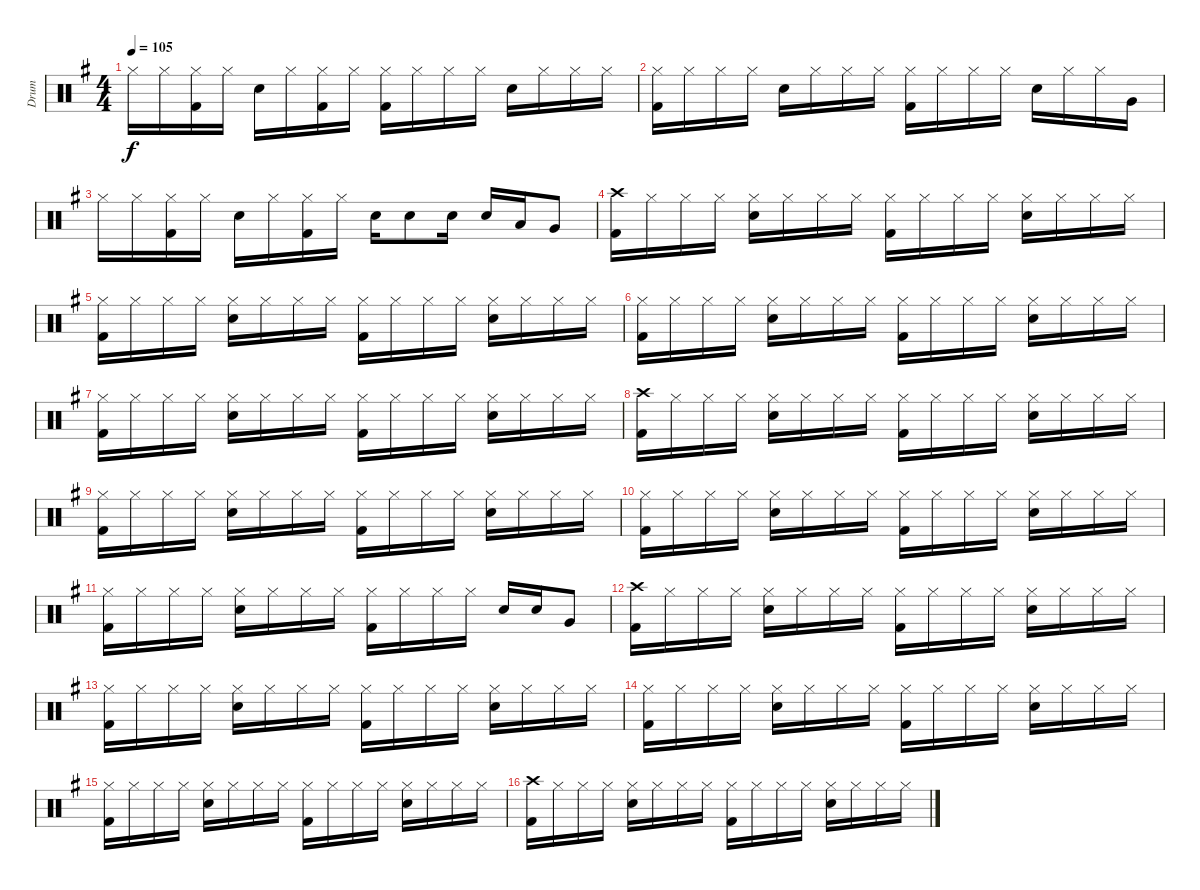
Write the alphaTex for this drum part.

\track ("Drum" "Drum") {instrument percussion}
\staff {score}
\articulation defaults
\ts (4 4)
\tempo 105
\clef neutral
\ks g "Hi-Hat (closed)".16{dy f} "Hi-Hat (closed)".16
("Hi-Hat (closed)" "Kick (hit) 2").16 "Hi-Hat (closed)".16 "Snare (hit) 2".16 "Hi-Hat (closed)".16 ("Hi-Hat (closed)" "Kick (hit) 2").16 "Hi-Hat (closed)".16 ("Hi-Hat (closed)" "Kick (hit) 2").16 "Hi-Hat (closed)".16 "Hi-Hat (closed)".16 "Hi-Hat (closed)".16 "Snare (hit) 2".16 "Hi-Hat (closed)".16 "Hi-Hat (closed)".16 "Hi-Hat (closed)".16 |
("Hi-Hat (closed)" "Kick (hit) 2").16 "Hi-Hat (closed)".16 "Hi-Hat (closed)".16 "Hi-Hat (closed)".16 "Snare (hit) 2".16 "Hi-Hat (closed)".16 "Hi-Hat (closed)".16 "Hi-Hat (closed)".16 ("Hi-Hat (closed)" "Kick (hit) 2").16 "Hi-Hat (closed)".16 "Hi-Hat (closed)".16 "Hi-Hat (closed)".16 "Snare (hit) 2".16 "Hi-Hat (closed)".16 "Hi-Hat (closed)".16 "Very Low Tom (hit)".16 |
"Hi-Hat (closed)".16 "Hi-Hat (closed)".16 ("Hi-Hat (closed)" "Kick (hit) 2").16 "Hi-Hat (closed)".16 "Snare (hit) 2".16 "Hi-Hat (closed)".16 ("Hi-Hat (closed)" "Kick (hit) 2").16 "Hi-Hat (closed)".16 "Snare (hit) 2".16 "Snare (hit) 2".8 "Snare (hit) 2".16 "Snare (hit) 2".16 "Low Floor Tom (hit)".16 "Very Low Tom (hit)".8 |
("Crash high (hit)" "Kick (hit) 2").16 "Hi-Hat (closed)".16 "Hi-Hat (closed)".16 "Hi-Hat (closed)".16 ("Hi-Hat (closed)" "Snare (hit) 2").16 "Hi-Hat (closed)".16 "Hi-Hat (closed)".16 "Hi-Hat (closed)".16 ("Hi-Hat (closed)" "Kick (hit) 2").16 "Hi-Hat (closed)".16 "Hi-Hat (closed)".16 "Hi-Hat (closed)".16 ("Hi-Hat (closed)" "Snare (hit) 2").16 "Hi-Hat (closed)".16 "Hi-Hat (closed)".16 "Hi-Hat (closed)".16 |
("Hi-Hat (closed)" "Kick (hit) 2").16 "Hi-Hat (closed)".16 "Hi-Hat (closed)".16 "Hi-Hat (closed)".16 ("Hi-Hat (closed)" "Snare (hit) 2").16 "Hi-Hat (closed)".16 "Hi-Hat (closed)".16 "Hi-Hat (closed)".16 ("Hi-Hat (closed)" "Kick (hit) 2").16 "Hi-Hat (closed)".16 "Hi-Hat (closed)".16 "Hi-Hat (closed)".16 ("Hi-Hat (closed)" "Snare (hit) 2").16 "Hi-Hat (closed)".16 "Hi-Hat (closed)".16 "Hi-Hat (closed)".16 |
("Hi-Hat (closed)" "Kick (hit) 2").16 "Hi-Hat (closed)".16 "Hi-Hat (closed)".16 "Hi-Hat (closed)".16 ("Hi-Hat (closed)" "Snare (hit) 2").16 "Hi-Hat (closed)".16 "Hi-Hat (closed)".16 "Hi-Hat (closed)".16 ("Hi-Hat (closed)" "Kick (hit) 2").16 "Hi-Hat (closed)".16 "Hi-Hat (closed)".16 "Hi-Hat (closed)".16 ("Hi-Hat (closed)" "Snare (hit) 2").16 "Hi-Hat (closed)".16 "Hi-Hat (closed)".16 "Hi-Hat (closed)".16 |
("Hi-Hat (closed)" "Kick (hit) 2").16 "Hi-Hat (closed)".16 "Hi-Hat (closed)".16 "Hi-Hat (closed)".16 ("Hi-Hat (closed)" "Snare (hit) 2").16 "Hi-Hat (closed)".16 "Hi-Hat (closed)".16 "Hi-Hat (closed)".16 ("Hi-Hat (closed)" "Kick (hit) 2").16 "Hi-Hat (closed)".16 "Hi-Hat (closed)".16 "Hi-Hat (closed)".16 ("Hi-Hat (closed)" "Snare (hit) 2").16 "Hi-Hat (closed)".16 "Hi-Hat (closed)".16 "Hi-Hat (closed)".16 |
("Crash high (hit)" "Kick (hit) 2").16 "Hi-Hat (closed)".16 "Hi-Hat (closed)".16 "Hi-Hat (closed)".16 ("Hi-Hat (closed)" "Snare (hit) 2").16 "Hi-Hat (closed)".16 "Hi-Hat (closed)".16 "Hi-Hat (closed)".16 ("Hi-Hat (closed)" "Kick (hit) 2").16 "Hi-Hat (closed)".16 "Hi-Hat (closed)".16 "Hi-Hat (closed)".16 ("Hi-Hat (closed)" "Snare (hit) 2").16 "Hi-Hat (closed)".16 "Hi-Hat (closed)".16 "Hi-Hat (closed)".16 |
("Hi-Hat (closed)" "Kick (hit) 2").16 "Hi-Hat (closed)".16 "Hi-Hat (closed)".16 "Hi-Hat (closed)".16 ("Hi-Hat (closed)" "Snare (hit) 2").16 "Hi-Hat (closed)".16 "Hi-Hat (closed)".16 "Hi-Hat (closed)".16 ("Hi-Hat (closed)" "Kick (hit) 2").16 "Hi-Hat (closed)".16 "Hi-Hat (closed)".16 "Hi-Hat (closed)".16 ("Hi-Hat (closed)" "Snare (hit) 2").16 "Hi-Hat (closed)".16 "Hi-Hat (closed)".16 "Hi-Hat (closed)".16 |
("Hi-Hat (closed)" "Kick (hit) 2").16 "Hi-Hat (closed)".16 "Hi-Hat (closed)".16 "Hi-Hat (closed)".16 ("Hi-Hat (closed)" "Snare (hit) 2").16 "Hi-Hat (closed)".16 "Hi-Hat (closed)".16 "Hi-Hat (closed)".16 ("Hi-Hat (closed)" "Kick (hit) 2").16 "Hi-Hat (closed)".16 "Hi-Hat (closed)".16 "Hi-Hat (closed)".16 ("Hi-Hat (closed)" "Snare (hit) 2").16 "Hi-Hat (closed)".16 "Hi-Hat (closed)".16 "Hi-Hat (closed)".16 |
("Hi-Hat (closed)" "Kick (hit) 2").16 "Hi-Hat (closed)".16 "Hi-Hat (closed)".16 "Hi-Hat (closed)".16 ("Hi-Hat (closed)" "Snare (hit) 2").16 "Hi-Hat (closed)".16 "Hi-Hat (closed)".16 "Hi-Hat (closed)".16 ("Hi-Hat (closed)" "Kick (hit) 2").16 "Hi-Hat (closed)".16 "Hi-Hat (closed)".16 "Hi-Hat (closed)".16 "Snare (hit) 2".16 "Snare (hit) 2".16 "Very Low Tom (hit)".8 |
("Crash high (hit)" "Kick (hit) 2").16 "Hi-Hat (closed)".16 "Hi-Hat (closed)".16 "Hi-Hat (closed)".16 ("Hi-Hat (closed)" "Snare (hit) 2").16 "Hi-Hat (closed)".16 "Hi-Hat (closed)".16 "Hi-Hat (closed)".16 ("Hi-Hat (closed)" "Kick (hit) 2").16 "Hi-Hat (closed)".16 "Hi-Hat (closed)".16 "Hi-Hat (closed)".16 ("Hi-Hat (closed)" "Snare (hit) 2").16 "Hi-Hat (closed)".16 "Hi-Hat (closed)".16 "Hi-Hat (closed)".16 |
("Hi-Hat (closed)" "Kick (hit) 2").16 "Hi-Hat (closed)".16 "Hi-Hat (closed)".16 "Hi-Hat (closed)".16 ("Hi-Hat (closed)" "Snare (hit) 2").16 "Hi-Hat (closed)".16 "Hi-Hat (closed)".16 "Hi-Hat (closed)".16 ("Hi-Hat (closed)" "Kick (hit) 2").16 "Hi-Hat (closed)".16 "Hi-Hat (closed)".16 "Hi-Hat (closed)".16 ("Hi-Hat (closed)" "Snare (hit) 2").16 "Hi-Hat (closed)".16 "Hi-Hat (closed)".16 "Hi-Hat (closed)".16 |
("Hi-Hat (closed)" "Kick (hit) 2").16 "Hi-Hat (closed)".16 "Hi-Hat (closed)".16 "Hi-Hat (closed)".16 ("Hi-Hat (closed)" "Snare (hit) 2").16 "Hi-Hat (closed)".16 "Hi-Hat (closed)".16 "Hi-Hat (closed)".16 ("Hi-Hat (closed)" "Kick (hit) 2").16 "Hi-Hat (closed)".16 "Hi-Hat (closed)".16 "Hi-Hat (closed)".16 ("Hi-Hat (closed)" "Snare (hit) 2").16 "Hi-Hat (closed)".16 "Hi-Hat (closed)".16 "Hi-Hat (closed)".16 |
("Hi-Hat (closed)" "Kick (hit) 2").16 "Hi-Hat (closed)".16 "Hi-Hat (closed)".16 "Hi-Hat (closed)".16 ("Hi-Hat (closed)" "Snare (hit) 2").16 "Hi-Hat (closed)".16 "Hi-Hat (closed)".16 "Hi-Hat (closed)".16 ("Hi-Hat (closed)" "Kick (hit) 2").16 "Hi-Hat (closed)".16 "Hi-Hat (closed)".16 "Hi-Hat (closed)".16 ("Hi-Hat (closed)" "Snare (hit) 2").16 "Hi-Hat (closed)".16 "Hi-Hat (closed)".16 "Hi-Hat (closed)".16 |
("Crash high (hit)" "Kick (hit) 2").16 "Hi-Hat (closed)".16 "Hi-Hat (closed)".16 "Hi-Hat (closed)".16 ("Hi-Hat (closed)" "Snare (hit) 2").16 "Hi-Hat (closed)".16 "Hi-Hat (closed)".16 "Hi-Hat (closed)".16 ("Hi-Hat (closed)" "Kick (hit) 2").16 "Hi-Hat (closed)".16 "Hi-Hat (closed)".16 "Hi-Hat (closed)".16 ("Hi-Hat (closed)" "Snare (hit) 2").16 "Hi-Hat (closed)".16 "Hi-Hat (closed)".16 "Hi-Hat (closed)".16
